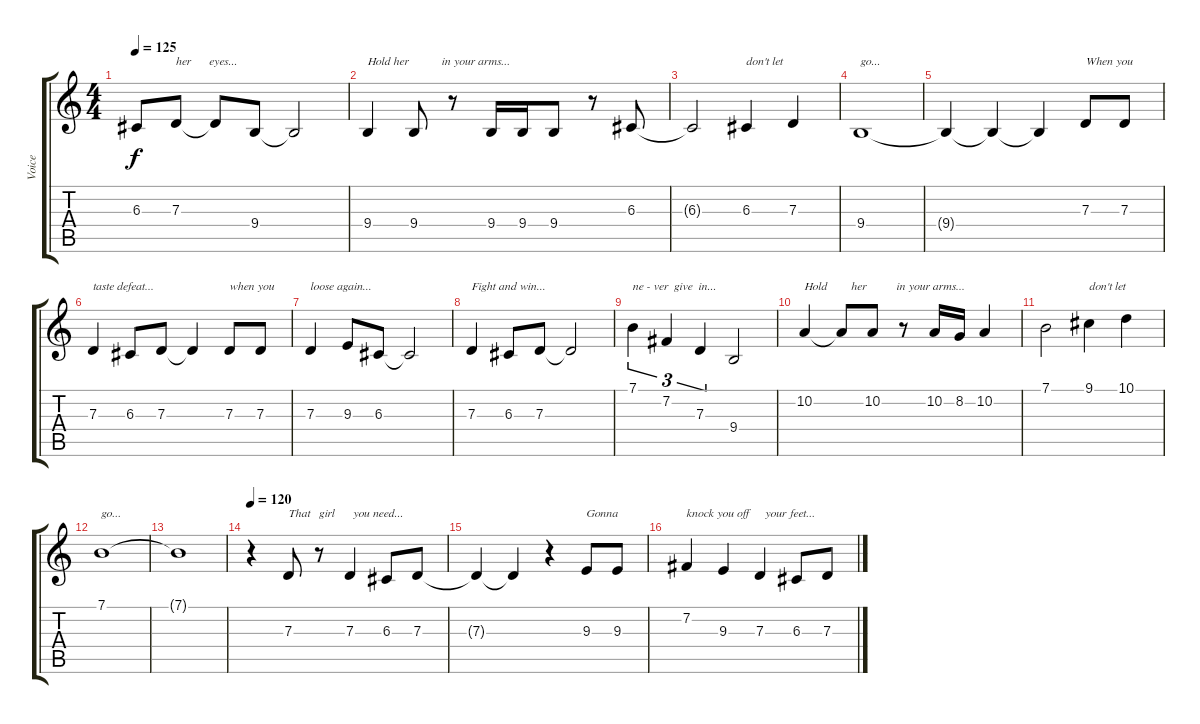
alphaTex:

\track ("Voice" "Voice") {instrument cello}
\staff {score tabs}
\tuning (E4 B3 G3 D3 A2 E2) {hide}
\ts (4 4)
\tempo 125
\clef g2
\ks c
6.3{t}.8{dy f} 7.3.8{txt "her      eyes..."} 7.3{t}.8 9.4.8 9.4{t}.2 |
9.4.4{txt "Hold her           in your arms..."} 9.4.8 r.8 9.4.16 9.4.16 9.4.8 r.8 6.3.8 |
6.3{t}.2 6.3.4{txt "don't let"} 7.3.4 |
9.4.1{txt "go..."} |
9.4{t}.4 9.4{t}.4 9.4{t}.4 7.3.8{txt "When you"} 7.3.8 |
7.3.4{txt "taste defeat..."} 6.3.8 7.3.8 7.3{t}.4 7.3.8{txt "when you"} 7.3.8 |
7.3.4{txt "loose again..."} 9.3.8 6.3.8 6.3{t}.2 |
7.3.4{txt "Fight and win..."} 6.3.8 7.3.8 7.3{t}.2 |
7.1.4{tu (3 2) txt "ne - ver  give  in..."} 7.2.4{tu (3 2)} 7.3.4{tu (3 2)} 9.4.2 |
10.2.4{txt "Hold        her          in your arms..."} 10.2{t}.8 10.2.8 r.8 10.2.16 8.2.16 10.2.4 |
7.1.2 9.1.4{txt "don't let"} 10.1.4 |
7.1.1{txt "go..."} |
7.1{t}.1 |
\tempo 120
r.4 7.3.8{txt "That   girl      you need..."} r.8 7.3.4 6.3.8 7.3.8 |
7.3{t}.4 7.3{t}.4 r.4 9.3.8{txt "Gonna"} 9.3.8 |
7.2.4{txt "knock you off     your feet..."} 9.3.4 7.3.4 6.3.8 7.3.8
